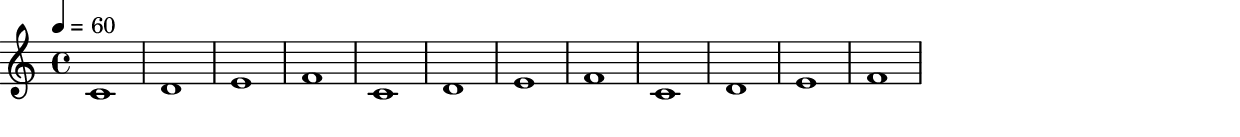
%% Generated by lilypond-book
%% Options: [exampleindent=10.16\mm,indent=0\mm,line-width=160\mm,paper-height=845.047\pt,paper-width=597.508\pt,papersize='(cons (* 597.508 pt) (* 845.047 pt))]
\include "lilypond-book-preamble.ly"


% ****************************************************************
% Start cut-&-pastable-section
% ****************************************************************

#(ly:set-option 'eps-box-padding 3.000000)



\paper {
  #(set-paper-size '(cons (* 597.508 pt) (* 845.047 pt)))
  indent = 0\mm
  line-width = 160\mm
  % offset the left padding, also add 1mm as lilypond creates cropped
  % images with a little space on the right
  line-width = #(- line-width (* mm  3.000000) (* mm 1))
}

\layout {
  
}




% ****************************************************************
% ly snippet:
% ****************************************************************
\sourcefilename "out-www/recovered/repeat-segno-midi.ly"
\sourcefileline 0
% Lily was here -- automatically converted by midi2ly.py from out-www/repeat-segno.midi
\version "2.14.0"

\layout {
  \context {
    \Voice
    \remove Note_heads_engraver
    \consists Completion_heads_engraver
    \remove Rest_engraver
    \consists Completion_rest_engraver
  }
}

% included from ./out-www/repeat-segno.header
\header {
texidoc=""
options=""
}
% end

trackAchannelA = {
  
  % [TEXT_EVENT] creator: 
  
  % [TEXT_EVENT] LilyPond 2.25.80              
  
  \time 4/4
  
  \tempo 4 = 60
  \skip 1 
  | % 2
  
  % [MARKER] ~~~~
  \skip 1 
  | % 3
  
  % [MARKER] ~~~~
  \skip \breve. 
  % [MARKER] ~~~~~~~~
  \skip 1 
  | % 7
  
  % [MARKER] ~~~~~~~~
  \skip \breve. 
  % [MARKER] ~~~~~~~3~~~~~~~
  \skip 1 
  | % 11
  
  % [MARKER] ~~~~~~~3~~~~~~~
  \skip \breve 
}

trackA = <<
  \context Voice = voiceA \trackAchannelA
>>


trackBchannelA = {
  
  \set Staff.instrumentName = "\new:"
  \skip \maxima. 
}

trackBchannelB = \relative c {
  c'1 
  | % 2
  d 
  | % 3
  e 
  | % 4
  f 
  | % 5
  c 
  | % 6
  d 
  | % 7
  e 
  | % 8
  f 
  | % 9
  c 
  | % 10
  d 
  | % 11
  e 
  | % 12
  f 
  | % 13
  
}

trackB = <<
  \context Voice = voiceA \trackBchannelA
  \context Voice = voiceB \trackBchannelB
>>


\score {
  <<
    \context Staff=trackB \trackA
    \context Staff=trackB \trackB
  >>
  \layout {}
  \midi {}
}



% ****************************************************************
% end ly snippet
% ****************************************************************
